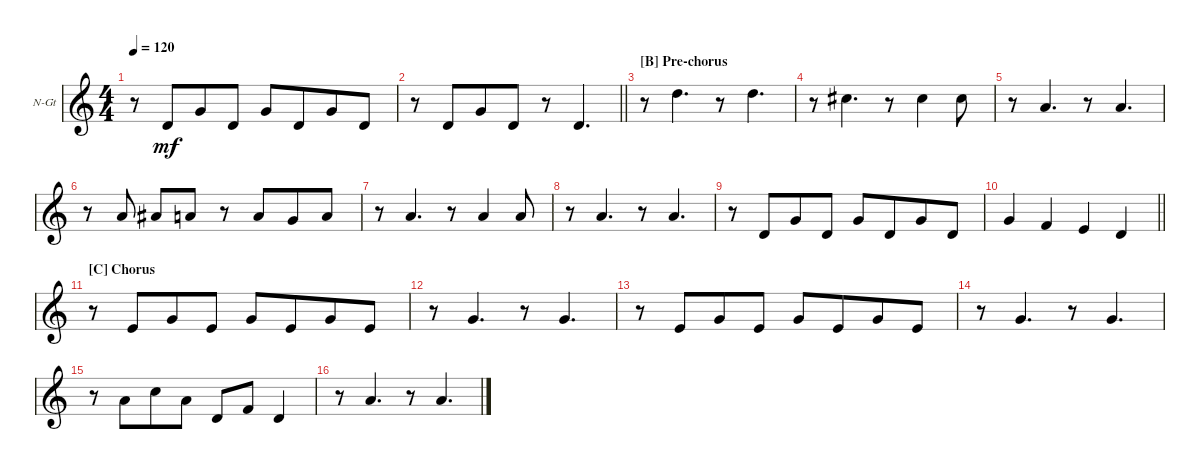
\defaultSystemsLayout 4
\bracketExtendMode groupsimilarinstruments
\firstSystemTrackNameOrientation horizontal
\otherSystemsTrackNameOrientation horizontal
\track ("Nylon Guitar" "N-Gt") {instrument acousticguitarnylon}
\staff {score}
\tuning (E4 B3 G3 D3 A2 E2)
\ts (4 4)
\tempo 120
\clef g2
\ks c
r.8{dy mf} 0.4.8{beam merge} 0.3.8{beam merge} 0.4.8 0.3.8{beam merge} 0.4.8{beam merge} 0.3.8{beam merge} 0.4.8 |
\barLineRight lightlight
r.8 0.4.8{beam merge} 0.3.8{beam merge} 0.4.8{beam merge} r.8 0.4.4{d} |
\section ("B" "Pre-chorus")
r.8 3.2.4{d} r.8 3.2.4{d} |
r.8 2.2.4{d} r.8 2.2.4 2.2.8 |
r.8 2.3.4{d} r.8 2.3.4{d} |
r.8 2.3.8 3.3.8 2.3.8 r.8 2.3.8{beam merge} 0.3.8{beam merge} 2.3.8 |
r.8 2.3.4{d} r.8 2.3.4 2.3.8 |
r.8 2.3.4{d} r.8 2.3.4{d} |
r.8 0.4.8{beam merge} 0.3.8{beam merge} 0.4.8 0.3.8{beam merge} 0.4.8{beam merge} 0.3.8{beam merge} 0.4.8 |
\barLineRight lightlight
0.3.4 3.4.4 2.4.4 0.4.4 |
\section ("C" "Chorus")
r.8 2.4.8{beam merge} 0.3.8{beam merge} 2.4.8 0.3.8{beam merge} 2.4.8{beam merge} 0.3.8{beam merge} 2.4.8 |
r.8 0.3.4{d} r.8 0.3.4{d} |
r.8 2.4.8{beam merge} 0.3.8{beam merge} 2.4.8 0.3.8{beam merge} 2.4.8{beam merge} 0.3.8{beam merge} 2.4.8 |
r.8 0.3.4{d} r.8 0.3.4{d} |
r.8 2.3.8{beam merge} 1.2.8{beam merge} 2.3.8 0.4.8 3.4.8 0.4.4 |
r.8 2.3.4{d} r.8 2.3.4{d}
